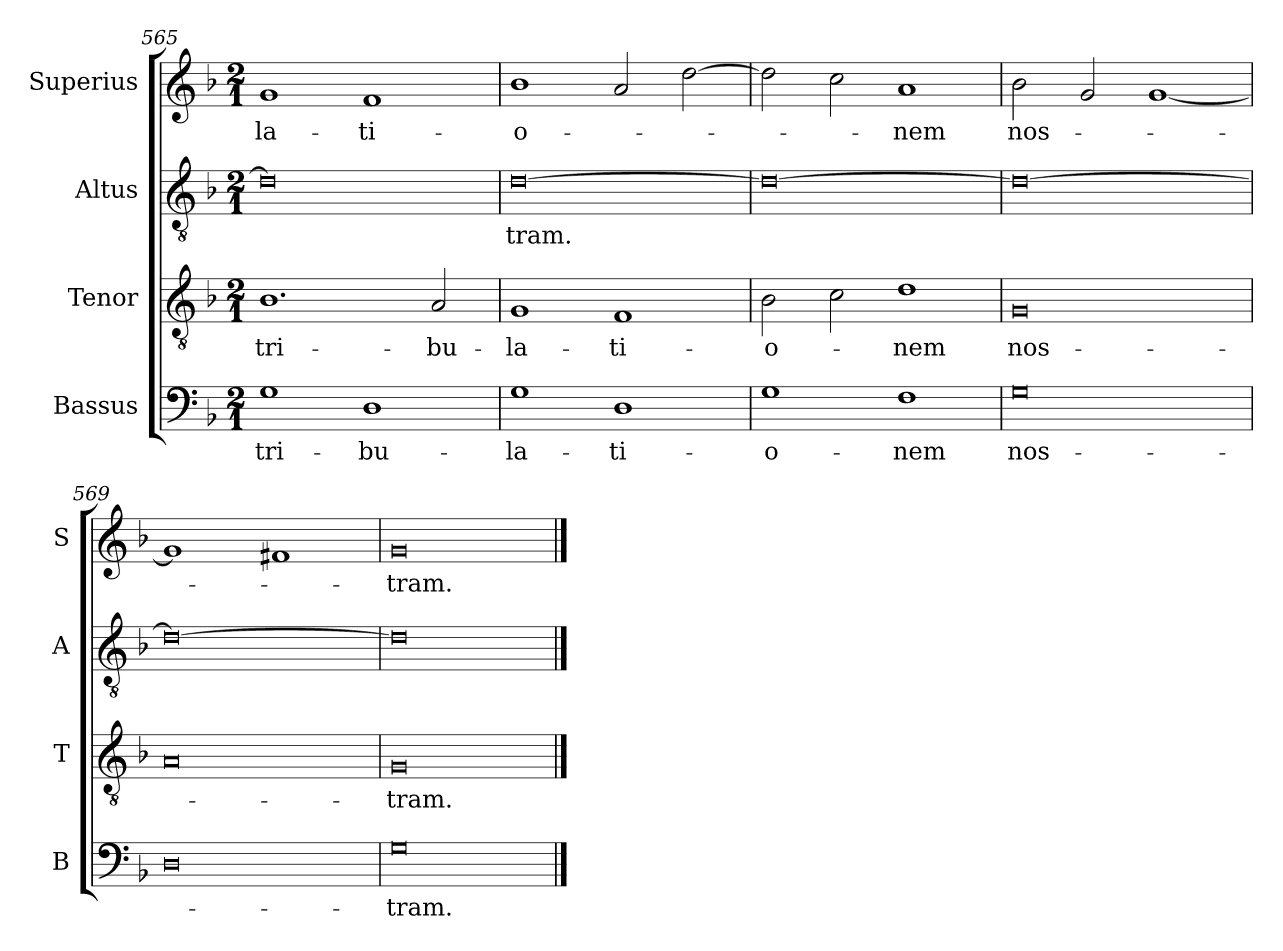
**kern	**text	**kern	**text	**kern	**text	**kern	**text
*part4	*part4	*part3	*part3	*part2	*part2	*part1	*part1
*staff4	*staff4	*staff3	*staff3	*staff2	*staff2	*staff1	*staff1
*I"Bassus	*	*I"Tenor	*	*I"Altus	*	*I"Superius	*
*I'B	*	*I'T	*	*I'A	*	*I'S	*
*clefF4	*	*clefGv2	*	*clefGv2	*	*clefG2	*
*k[b-]	*	*k[b-]	*	*k[b-]	*	*k[b-]	*
*M2/1	*	*M2/1	*	*M2/1	*	*M2/1	*
=565	=565	=565	=565	=565	=565	=565	=565
1G	tri-	1.B-	tri-	0d]	.	1g	-la-
1D	-bu-	.	.	.	.	1f	-ti-
.	.	2A/	-bu-	.	.	.	.
=566	=566	=566	=566	=566	=566	=566	=566
1G	-la-	1G	-la-	[0d	-tram.	1b-	-o-
1D	-ti-	1F	-ti-	.	.	2a/	.
.	.	.	.	.	.	[2dd\	.
=567	=567	=567	=567	=567	=567	=567	=567
1G	-o-	2B-\	-o-	0d_	.	2dd\]	.
.	.	2c\	.	.	.	2cc\	.
1F	-nem	1d	-nem	.	.	1a	-nem
=568	=568	=568	=568	=568	=568	=568	=568
0G	nos-	0G	nos-	0d_	.	2b-\	nos-
.	.	.	.	.	.	2g/	.
.	.	.	.	.	.	[1g	.
=569	=569	=569	=569	=569	=569	=569	=569
0D	.	0A	.	0d_	.	1g]	.
.	.	.	.	.	.	1f#X	.
=570	=570	=570	=570	=570	=570	=570	=570
0G	-tram.	0G	-tram.	0d]	.	0g	-tram.
==	==	==	==	==	==	==	==
*-	*-	*-	*-	*-	*-	*-	*-
